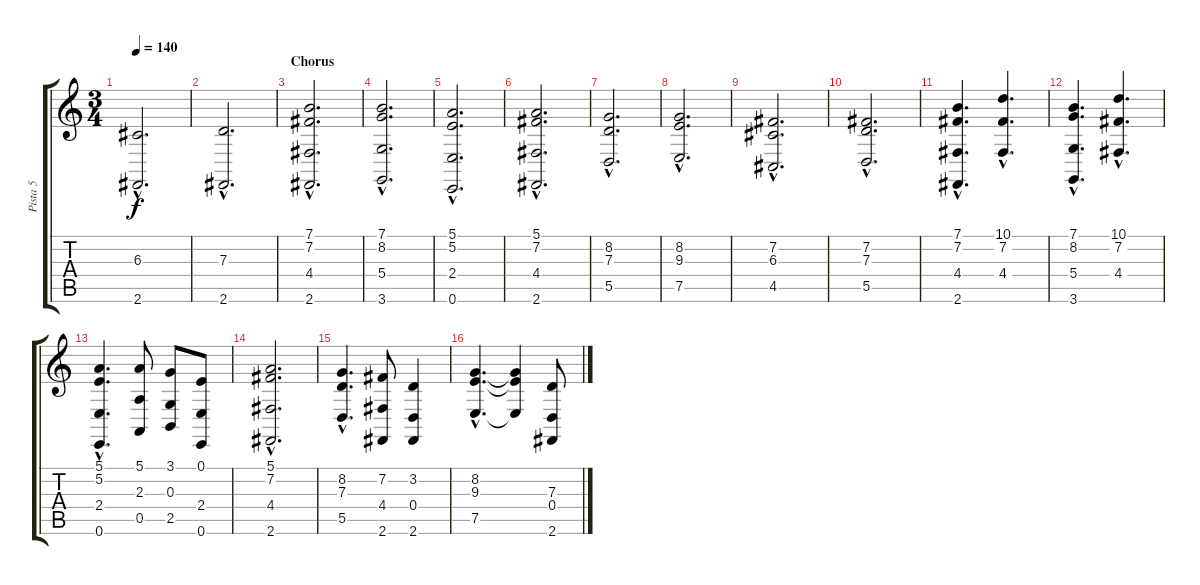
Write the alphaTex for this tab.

\track ("Pista 5" "Pista 5") {instrument stringensemble2}
\staff {score tabs}
\tuning (E4 B3 G3 D3 A2 E2) {hide}
\ts (3 4)
\tempo 140
\clef g2
\ks c
(6.3{hac} 2.6{hac}).2{d dy f} |
(7.3{hac} 2.6{hac}).2{d} |
\section ("" "Chorus")
(7.1{hac} 7.2{hac} 4.4{hac} 2.6{hac}).2{d} |
(7.1{hac} 8.2{hac} 5.4{hac} 3.6{hac}).2{d} |
(5.1{hac} 5.2{hac} 2.4{hac} 0.6{hac}).2{d} |
(5.1{hac} 7.2{hac} 4.4{hac} 2.6{hac}).2{d} |
(8.2{hac} 7.3{hac} 5.5{hac}).2{d} |
(8.2{hac} 9.3{hac} 7.5{hac}).2{d} |
(7.2{hac} 6.3{hac} 4.5{hac}).2{d} |
(7.2{hac} 7.3{hac} 5.5{hac}).2{d} |
(7.1{hac} 7.2{hac} 4.4{hac} 2.6{hac}).4{d volume 16 balance 8} (10.1{hac} 7.2{hac} 4.4{hac}).4{d} |
(7.1{hac} 8.2{hac} 5.4{hac} 3.6{hac}).4{d} (10.1{hac} 7.2{hac} 4.4{hac}).4{d} |
(5.1{hac} 5.2{hac} 2.4{hac} 0.6{hac}).4{d} (5.1 2.3 0.5).8 (3.1 0.3 2.5).8 (0.1 2.4 0.6).8 |
(5.1{hac} 7.2{hac} 4.4{hac} 2.6{hac}).2{d} |
(8.2{hac} 7.3{hac} 5.5{hac}).4{d} (7.2 4.4 2.6).8 (3.2 0.4 2.6).4 |
(8.2{hac} 9.3{hac} 7.5{hac}).4{d} (8.2{t} 9.3{t} 7.5{t}).4 (7.3 0.4 2.6).8
